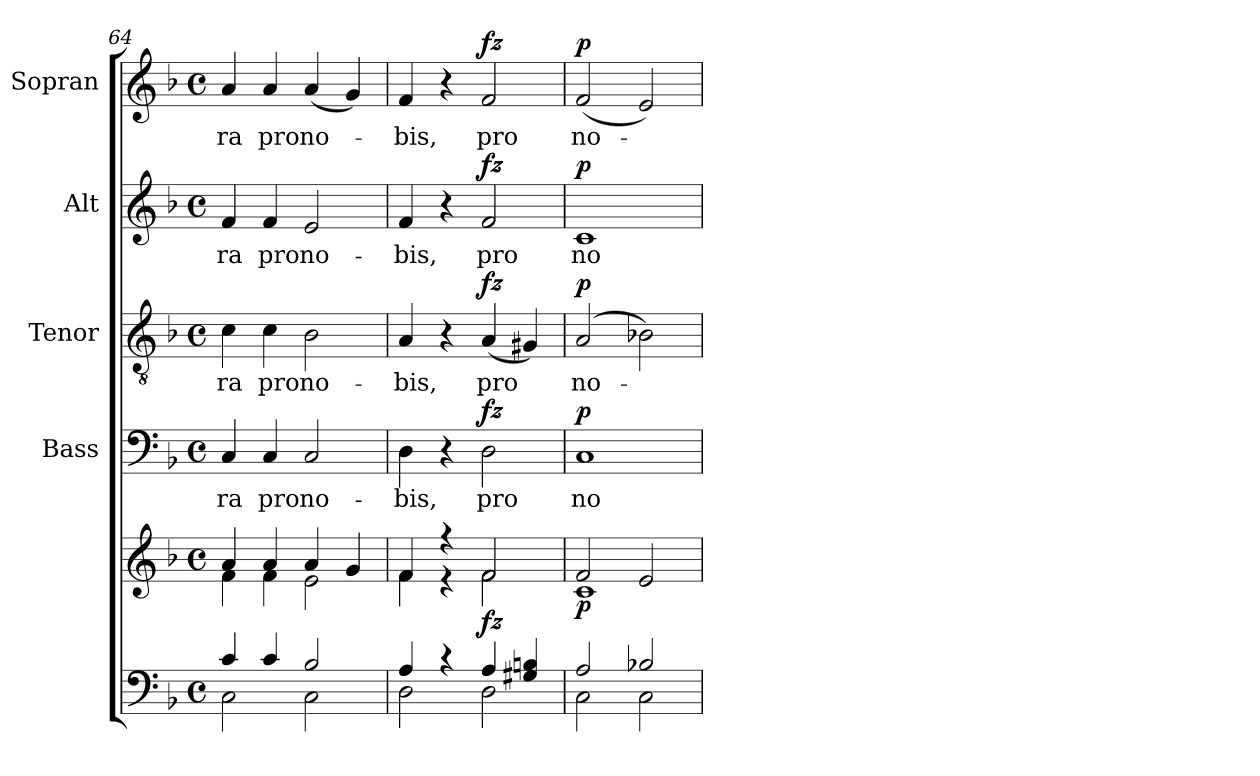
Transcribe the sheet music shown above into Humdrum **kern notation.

**kern	**kern	**dynam	**kern	**text	**dynam	**kern	**text	**dynam	**kern	**text	**dynam	**kern	**text	**dynam
*part5	*part5	*part5	*part4	*part4	*part4	*part3	*part3	*part3	*part2	*part2	*part2	*part1	*part1	*part1
*staff6	*staff5	*staff5/6	*staff4	*staff4	*staff4	*staff3	*staff3	*staff3	*staff2	*staff2	*staff2	*staff1	*staff1	*staff1
*	*	*	*I"Bass	*	*	*I"Tenor	*	*	*I"Alt	*	*	*I"Sopran	*	*
*	*	*	*I'B.	*	*	*I'T.	*	*	*I'A.	*	*	*I'S.	*	*
*clefF4	*clefG2	*	*clefF4	*	*	*clefGv2	*	*	*clefG2	*	*	*clefG2	*	*
*k[b-]	*k[b-]	*	*k[b-]	*	*	*k[b-]	*	*	*k[b-]	*	*	*k[b-]	*	*
*F:	*F:	*	*F:	*	*	*F:	*	*	*F:	*	*	*F:	*	*
*M4/4	*M4/4	*	*M4/4	*	*	*M4/4	*	*	*M4/4	*	*	*M4/4	*	*
*met(c)	*met(c)	*	*met(c)	*	*	*met(c)	*	*	*met(c)	*	*	*met(c)	*	*
=64	=64	=64	=64	=64	=64	=64	=64	=64	=64	=64	=64	=64	=64	=64
*^	*^	*	*	*	*	*	*	*	*	*	*	*	*	*
!	!	!	!	!	!	!LO:LY:b	!	!	!LO:LY:b	!	!	!LO:LY:b	!	!	!LO:LY:b	!
4c/	2C\	4a/	4f\	.	4C/	-ra	.	4c\	-ra	.	4f/	-ra	.	4a/	-ra	.
!	!	!	!	!	!	!LO:LY:b	!	!	!LO:LY:b	!	!	!LO:LY:b	!	!	!LO:LY:b	!
4c/	.	4a/	4f\	.	4C/	pro	.	4c\	pro	.	4f/	pro	.	4a/	pro	.
!	!	!	!	!	!	!LO:LY:b	!	!	!LO:LY:b	!	!	!LO:LY:b	!	!	!LO:LY:b	!
2B-/	2C\	4a/	2e\	.	2C/	no-	.	2B-\	no-	.	2e/	no-	.	(<4a/	no-	.
.	.	4g/	.	.	.	.	.	.	.	.	.	.	.	4g/)	.	.
=65	=65	=65	=65	=65	=65	=65	=65	=65	=65	=65	=65	=65	=65	=65	=65	=65
!	!	!	!	!	!	!LO:LY:b	!	!	!LO:LY:b	!	!	!LO:LY:b	!	!	!LO:LY:b	!
4A/	2D\	4f/	4f\	.	4D\	-bis,	.	4A/	-bis,	.	4f/	-bis,	.	4f/	-bis,	.
4rc	.	4r	4r	.	4r	.	.	4r	.	.	4r	.	.	4r	.	.
!	!	!	!	!LO:DY:b	!	!LO:LY:b	!LO:DY:a	!	!LO:LY:b	!LO:DY:a	!	!LO:LY:b	!LO:DY:a	!	!LO:LY:b	!LO:DY:a
4A/	2D\	2f/	2f\	fz	2D\	pro	fz	(<4A/	pro	fz	2f/	pro	fz	2f/	pro	fz
4G#X/ 4Bn/	.	.	.	.	.	.	.	4G#X/)	.	.	.	.	.	.	.	.
=66	=66	=66	=66	=66	=66	=66	=66	=66	=66	=66	=66	=66	=66	=66	=66	=66
!	!	!	!	!LO:DY:b	!	!LO:LY:b	!LO:DY:a	!	!LO:LY:b	!LO:DY:a	!	!LO:LY:b	!LO:DY:a	!	!LO:LY:b	!LO:DY:a
2A/	2C\	2f/	1c	p	1C	no-	p	(2A/	no-	p	1c	no-	p	(<2f/	no-	p
2B-X/	2C\	2e/	.	.	.	.	.	2B-X\)	.	.	.	.	.	2e/)	.	.
*v	*v	*	*	*	*	*	*	*	*	*	*	*	*	*	*	*
*	*v	*v	*	*	*	*	*	*	*	*	*	*	*	*	*
=	=	=	=	=	=	=	=	=	=	=	=	=	=	=
*-	*-	*-	*-	*-	*-	*-	*-	*-	*-	*-	*-	*-	*-	*-
